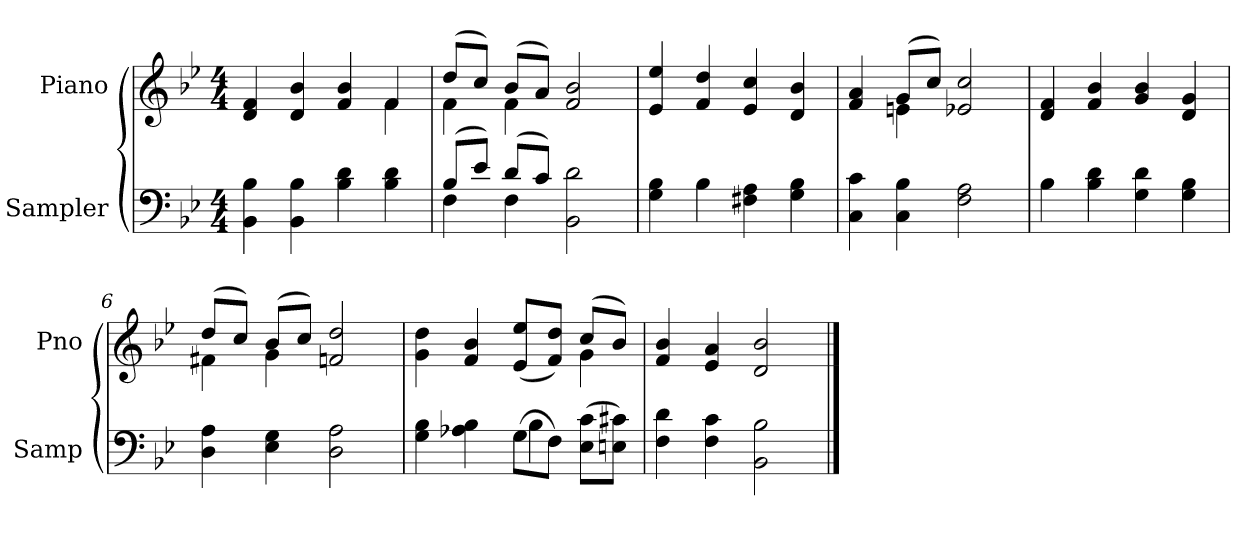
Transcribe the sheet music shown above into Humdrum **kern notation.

**kern	**kern
*part2	*part1
*staff2	*staff1
*I"Sampler	*I"Piano
*I'Samp	*I'Pno
*clefF4	*clefG2
*k[b-e-]	*k[b-e-]
*B-:	*B-:
*M4/4	*M4/4
=1	=1
*	*^
4BB- 4B-	4d 4f	2.ryy
4BB- 4B-	4d 4b-	.
4B- 4d	4f 4b-	.
4B- 4d	4f/	4f
=2	=2	=2
*^	*	*
(8B-/L	4F	(8dd/L	4f
8e-/J)	.	8cc/J)	.
(8d/L	4F	(8b-/L	4f
8c/J)	.	8a/J)	.
2BB- 2d	2ryy	2f 2b-	2ryy
*v	*v	*	*
*	*v	*v
=3	=3
4G 4B-	4e- 4ee-
4B-	4f 4dd
4F#X 4A	4e- 4cc
4G 4B-	4d 4b-
=4	=4
*	*^
4C 4c	4f 4a	4ryy
4C 4B-	(8g/L	4en
.	8cc/J)	.
2F 2A	2e-X 2cc	2ryy
*	*v	*v
=5	=5
4B-	4d 4f
4B- 4d	4f 4b-
4G 4d	4g 4b-
4G 4B-	4d 4g
=6	=6
*	*^
4D 4A	(8dd/L	4f#X
.	8cc/J)	.
4E- 4G	(8b-/L	4g
.	8cc/J)	.
2D 2A	2f 2dd	2ryy
=7	=7	=7
*^	*	*
4G 4B-	2ryy	4g 4dd	2.ryy
4A-X 4B-	.	4f 4b-	.
(8G\L	4B-	(8e-/ 8ee-/L	.
8F\J)	.	8f/ 8dd/J)	.
(8E-\ 8c\L	4ryy	(8cc/L	4g
8En\ 8c#X\J)	.	8b-/J)	.
*v	*v	*	*
*	*v	*v
=8	=8
4F 4d	4f 4b-
4F 4c	4e- 4a
2BB- 2B-	2d 2b-
==	==
*-	*-
